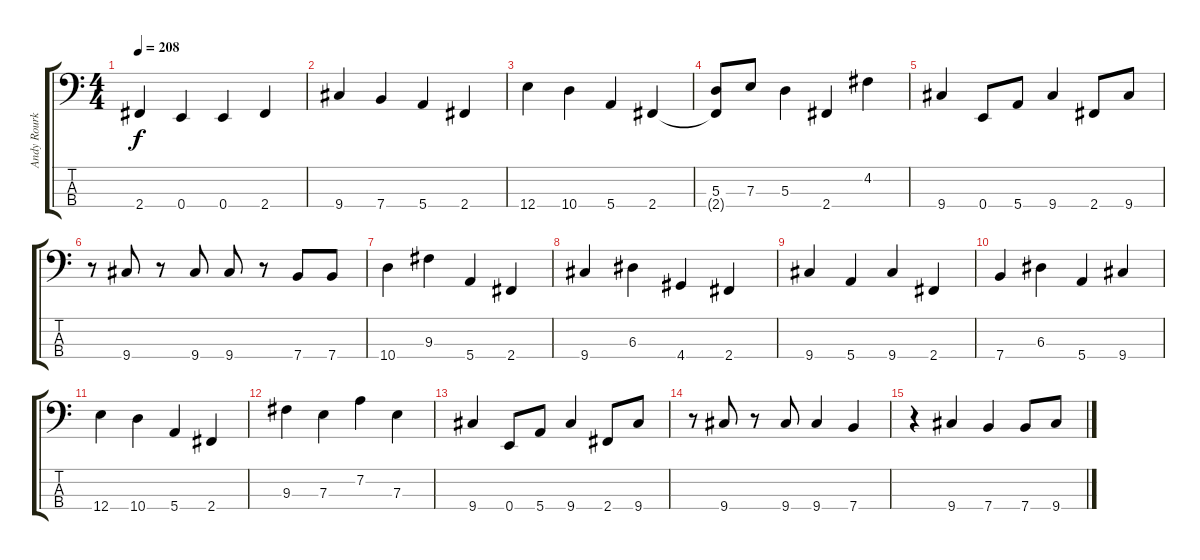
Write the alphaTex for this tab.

\track ("Andy Rourke" "Andy Rourk") {instrument electricbasspick}
\staff {score tabs}
\tuning (G2 D2 A1 E1) {hide}
\ts (4 4)
\tempo 208
\clef f4
\ks c
2.4.4{dy f} 0.4.4 0.4.4 2.4.4 |
9.4.4 7.4.4 5.4.4 2.4.4 |
12.4.4 10.4.4 5.4.4 2.4.4 |
(5.3 2.4{t}).8 7.3.8 5.3.4 2.4.4 4.2.4 |
9.4.4 0.4.8 5.4.8 9.4.4 2.4.8 9.4.8 |
r.8 9.4.8 r.8 9.4.8 9.4.8 r.8 7.4.8 7.4.8 |
10.4.4 9.3.4 5.4.4 2.4.4 |
9.4.4 6.3.4 4.4.4 2.4.4 |
9.4.4 5.4.4 9.4.4 2.4.4 |
7.4.4 6.3.4 5.4.4 9.4.4 |
12.4.4 10.4.4 5.4.4 2.4.4 |
9.3.4 7.3.4 7.2.4 7.3.4 |
9.4.4 0.4.8 5.4.8 9.4.4 2.4.8 9.4.8 |
r.8 9.4.8 r.8 9.4.8 9.4.4 7.4.4 |
r.4 9.4.4 7.4.4 7.4.8 9.4.8
